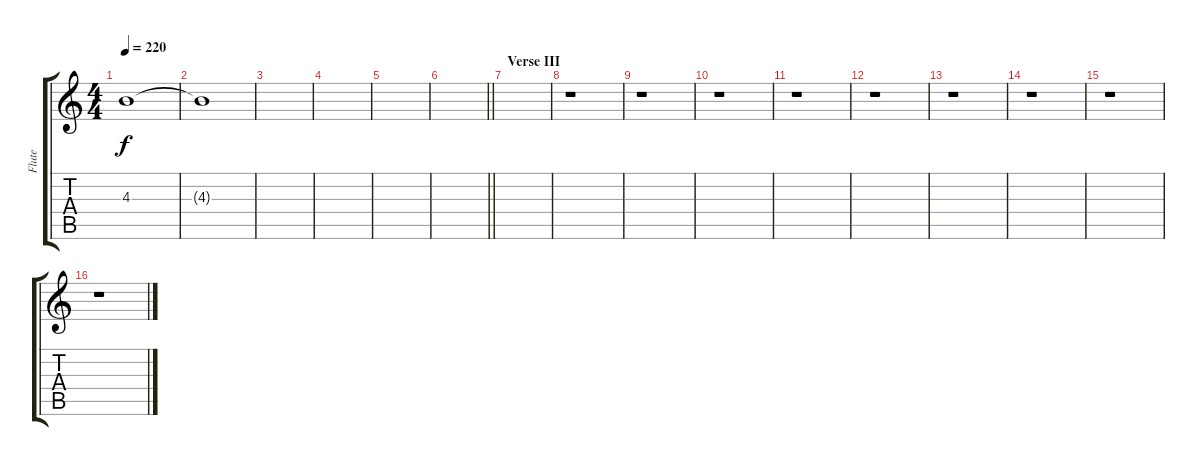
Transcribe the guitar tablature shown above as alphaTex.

\track ("Flute" "Flute") {instrument flute}
\staff {score tabs}
\tuning (E5 B4 G4 D4 A3 E3) {hide}
\ts (4 4)
\tempo 220
\clef g2
\ks c
4.3{t}.1{dy f} |
4.3{t}.1 |
|
|
|
\barLineRight lightlight
|
\section ("" "Verse III")
|
r.1 |
r.1 |
r.1 |
r.1 |
r.1 |
r.1 |
r.1 |
r.1 |
r.1
